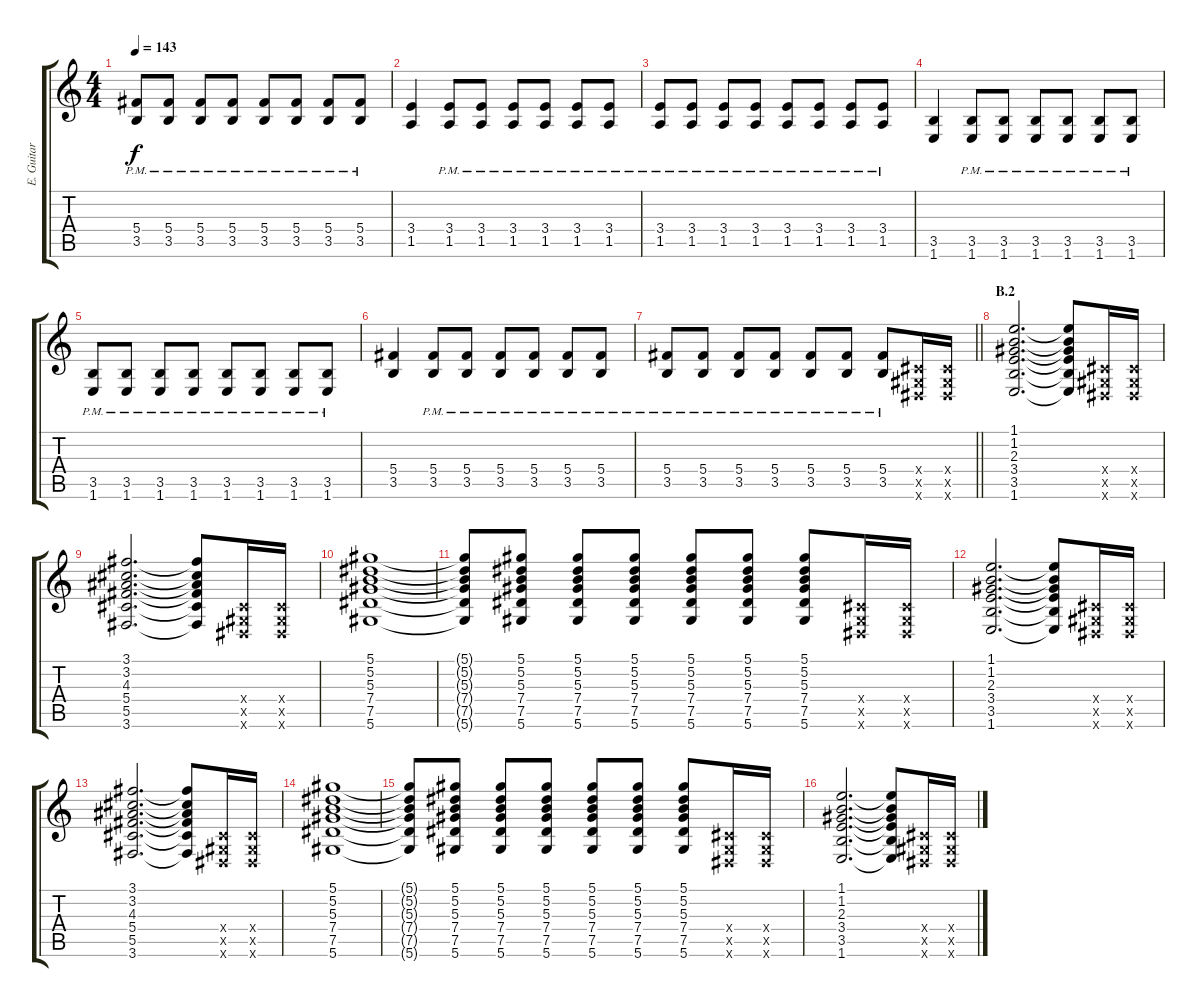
\track ("E. Guitar III" "E. Guitar ") {instrument distortionguitar}
\staff {score tabs}
\tuning (Eb4 Bb3 Gb3 Db3 Ab2 Eb2) {hide}
\ts (4 4)
\tempo 143
\clef g2
\ks c
(5.4{pm} 3.5{pm}).8{dy f} (5.4{pm} 3.5{pm}).8 (5.4{pm} 3.5{pm}).8 (5.4{pm} 3.5{pm}).8 (5.4{pm} 3.5{pm}).8 (5.4{pm} 3.5{pm}).8 (5.4{pm} 3.5{pm}).8 (5.4{pm} 3.5{pm}).8 |
(3.4 1.5).4 (3.4{pm} 1.5{pm}).8 (3.4{pm} 1.5{pm}).8 (3.4{pm} 1.5{pm}).8 (3.4{pm} 1.5{pm}).8 (3.4{pm} 1.5{pm}).8 (3.4{pm} 1.5{pm}).8 |
(3.4{pm} 1.5{pm}).8 (3.4{pm} 1.5{pm}).8 (3.4{pm} 1.5{pm}).8 (3.4{pm} 1.5{pm}).8 (3.4{pm} 1.5{pm}).8 (3.4{pm} 1.5{pm}).8 (3.4{pm} 1.5{pm}).8 (3.4{pm} 1.5{pm}).8 |
(3.5 1.6).4 (3.5{pm} 1.6{pm}).8 (3.5{pm} 1.6{pm}).8 (3.5{pm} 1.6{pm}).8 (3.5{pm} 1.6{pm}).8 (3.5{pm} 1.6{pm}).8 (3.5{pm} 1.6{pm}).8 |
(3.5{pm} 1.6{pm}).8 (3.5{pm} 1.6{pm}).8 (3.5{pm} 1.6{pm}).8 (3.5{pm} 1.6{pm}).8 (3.5{pm} 1.6{pm}).8 (3.5{pm} 1.6{pm}).8 (3.5{pm} 1.6{pm}).8 (3.5{pm} 1.6{pm}).8 |
(5.4 3.5).4 (5.4{pm} 3.5{pm}).8 (5.4{pm} 3.5{pm}).8 (5.4{pm} 3.5{pm}).8 (5.4{pm} 3.5{pm}).8 (5.4{pm} 3.5{pm}).8 (5.4{pm} 3.5{pm}).8 |
\barLineRight lightlight
(5.4{pm} 3.5{pm}).8 (5.4{pm} 3.5{pm}).8 (5.4{pm} 3.5{pm}).8 (5.4{pm} 3.5{pm}).8 (5.4{pm} 3.5{pm}).8 (5.4{pm} 3.5{pm}).8 (5.4{pm} 3.5{pm}).8 (0.4{x} 0.5{x} 0.6{x}).16 (0.4{x} 0.5{x} 0.6{x}).16 |
\section ("" "B.2")
(1.1 1.2 2.3 3.4 3.5 1.6).2{d} (1.1{t} 1.2{t} 2.3{t} 3.4{t} 3.5{t} 1.6{t}).8 (0.4{x} 0.5{x} 0.6{x}).16 (0.4{x} 0.5{x} 0.6{x}).16 |
(3.1 3.2 4.3 5.4 5.5 3.6).2{d} (3.1{t} 3.2{t} 4.3{t} 5.4{t} 5.5{t} 3.6{t}).8 (0.4{x} 0.5{x} 0.6{x}).16 (0.4{x} 0.5{x} 0.6{x}).16 |
(5.1 5.2 5.3 7.4 7.5 5.6).1 |
(5.1{t} 5.2{t} 5.3{t} 7.4{t} 7.5{t} 5.6{t}).8 (5.1 5.2 5.3 7.4 7.5 5.6).8 (5.1 5.2 5.3 7.4 7.5 5.6).8 (5.1 5.2 5.3 7.4 7.5 5.6).8 (5.1 5.2 5.3 7.4 7.5 5.6).8 (5.1 5.2 5.3 7.4 7.5 5.6).8 (5.1 5.2 5.3 7.4 7.5 5.6).8 (0.4{x} 0.5{x} 0.6{x}).16 (0.4{x} 0.5{x} 0.6{x}).16 |
(1.1 1.2 2.3 3.4 3.5 1.6).2{d} (1.1{t} 1.2{t} 2.3{t} 3.4{t} 3.5{t} 1.6{t}).8 (0.4{x} 0.5{x} 0.6{x}).16 (0.4{x} 0.5{x} 0.6{x}).16 |
(3.1 3.2 4.3 5.4 5.5 3.6).2{d} (3.1{t} 3.2{t} 4.3{t} 5.4{t} 5.5{t} 3.6{t}).8 (0.4{x} 0.5{x} 0.6{x}).16 (0.4{x} 0.5{x} 0.6{x}).16 |
(5.1 5.2 5.3 7.4 7.5 5.6).1 |
(5.1{t} 5.2{t} 5.3{t} 7.4{t} 7.5{t} 5.6{t}).8 (5.1 5.2 5.3 7.4 7.5 5.6).8 (5.1 5.2 5.3 7.4 7.5 5.6).8 (5.1 5.2 5.3 7.4 7.5 5.6).8 (5.1 5.2 5.3 7.4 7.5 5.6).8 (5.1 5.2 5.3 7.4 7.5 5.6).8 (5.1 5.2 5.3 7.4 7.5 5.6).8 (0.4{x} 0.5{x} 0.6{x}).16 (0.4{x} 0.5{x} 0.6{x}).16 |
(1.1 1.2 2.3 3.4 3.5 1.6).2{d} (1.1{t} 1.2{t} 2.3{t} 3.4{t} 3.5{t} 1.6{t}).8 (0.4{x} 0.5{x} 0.6{x}).16 (0.4{x} 0.5{x} 0.6{x}).16
